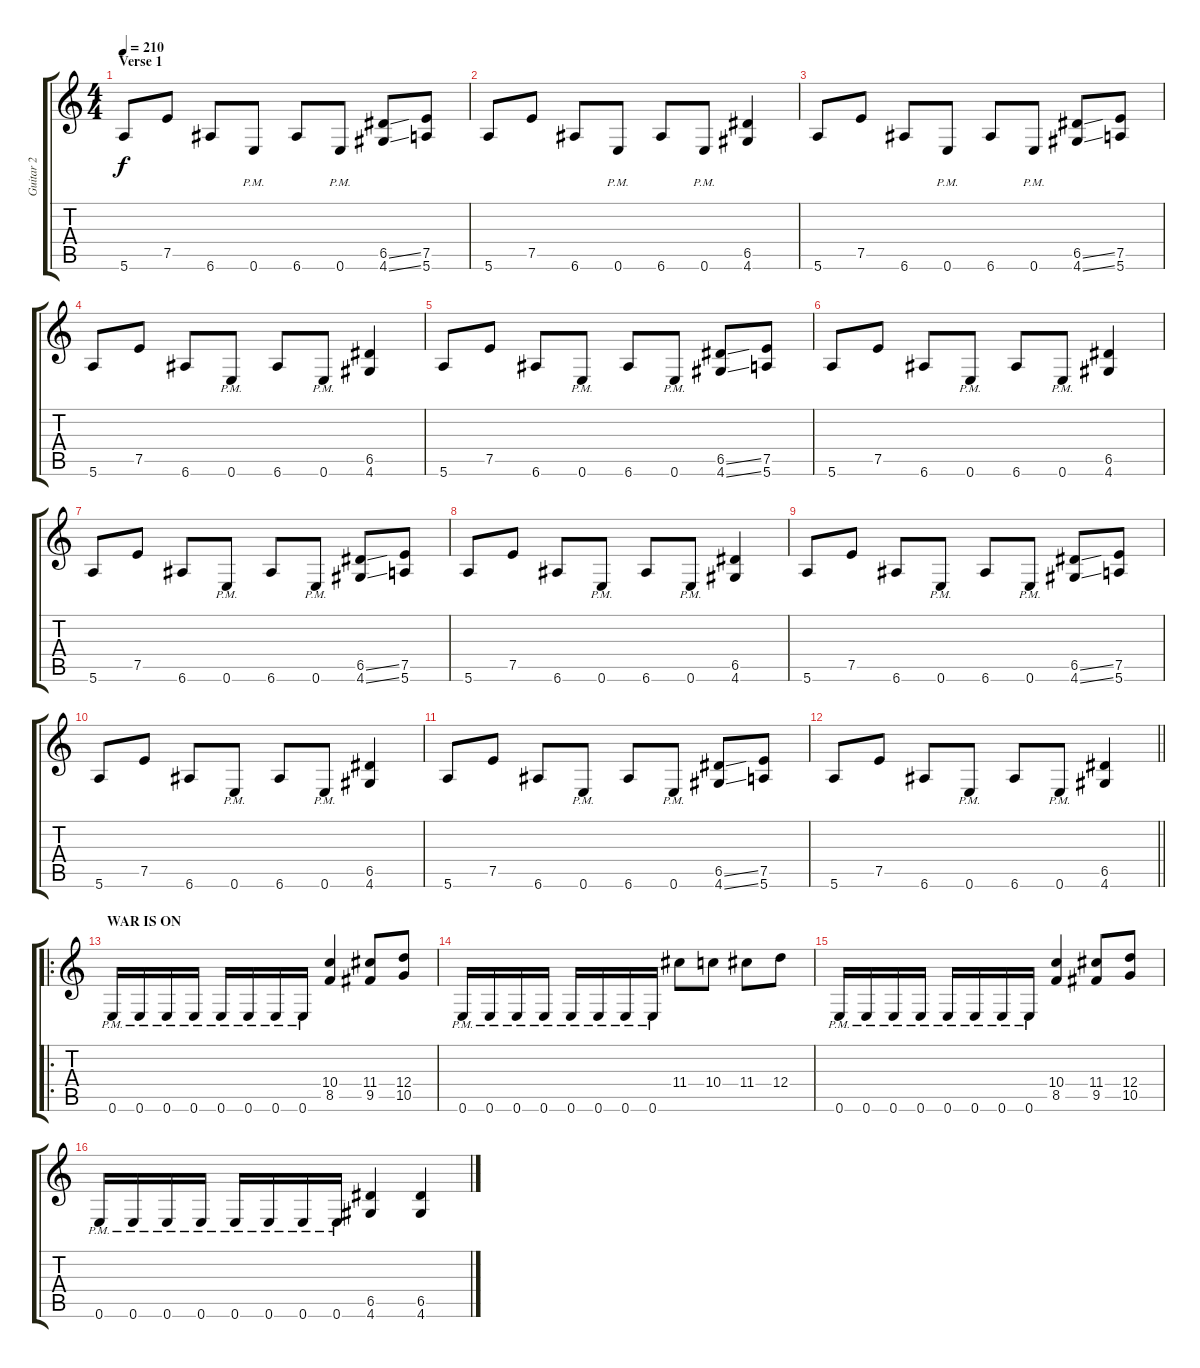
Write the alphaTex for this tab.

\track ("Guitar 2" "Guitar 2") {instrument distortionguitar}
\staff {score tabs}
\tuning (E4 B3 G3 D3 A2 E2) {hide}
\ts (4 4)
\section ("" "Verse 1")
\tempo 210
\clef g2
\ks c
5.6.8{dy f} 7.5.8 6.6.8 0.6{pm}.8 6.6.8 0.6{pm}.8 (6.5{ss} 4.6{ss}).8 (7.5 5.6).8 |
5.6.8 7.5.8 6.6.8 0.6{pm}.8 6.6.8 0.6{pm}.8 (6.5 4.6).4 |
5.6.8 7.5.8 6.6.8 0.6{pm}.8 6.6.8 0.6{pm}.8 (6.5{ss} 4.6{ss}).8 (7.5 5.6).8 |
5.6.8 7.5.8 6.6.8 0.6{pm}.8 6.6.8 0.6{pm}.8 (6.5 4.6).4 |
5.6.8 7.5.8 6.6.8 0.6{pm}.8 6.6.8 0.6{pm}.8 (6.5{ss} 4.6{ss}).8 (7.5 5.6).8 |
5.6.8 7.5.8 6.6.8 0.6{pm}.8 6.6.8 0.6{pm}.8 (6.5 4.6).4 |
5.6.8 7.5.8 6.6.8 0.6{pm}.8 6.6.8 0.6{pm}.8 (6.5{ss} 4.6{ss}).8 (7.5 5.6).8 |
5.6.8 7.5.8 6.6.8 0.6{pm}.8 6.6.8 0.6{pm}.8 (6.5 4.6).4 |
5.6.8 7.5.8 6.6.8 0.6{pm}.8 6.6.8 0.6{pm}.8 (6.5{ss} 4.6{ss}).8 (7.5 5.6).8 |
5.6.8 7.5.8 6.6.8 0.6{pm}.8 6.6.8 0.6{pm}.8 (6.5 4.6).4 |
5.6.8 7.5.8 6.6.8 0.6{pm}.8 6.6.8 0.6{pm}.8 (6.5{ss} 4.6{ss}).8 (7.5 5.6).8 |
\barLineRight lightlight
5.6.8 7.5.8 6.6.8 0.6{pm}.8 6.6.8 0.6{pm}.8 (6.5 4.6).4 |
\ro
\section ("" "WAR IS ON")
0.6{pm}.16 0.6{pm}.16 0.6{pm}.16 0.6{pm}.16 0.6{pm}.16 0.6{pm}.16 0.6{pm}.16 0.6{pm}.16 (10.4 8.5).4 (11.4 9.5).8 (12.4 10.5).8 |
0.6{pm}.16 0.6{pm}.16 0.6{pm}.16 0.6{pm}.16 0.6{pm}.16 0.6{pm}.16 0.6{pm}.16 0.6{pm}.16 11.4.8 10.4.8 11.4.8 12.4.8 |
0.6{pm}.16 0.6{pm}.16 0.6{pm}.16 0.6{pm}.16 0.6{pm}.16 0.6{pm}.16 0.6{pm}.16 0.6{pm}.16 (10.4 8.5).4 (11.4 9.5).8 (12.4 10.5).8 |
0.6{pm}.16 0.6{pm}.16 0.6{pm}.16 0.6{pm}.16 0.6{pm}.16 0.6{pm}.16 0.6{pm}.16 0.6{pm}.16 (6.5 4.6).4 (6.5 4.6).4
